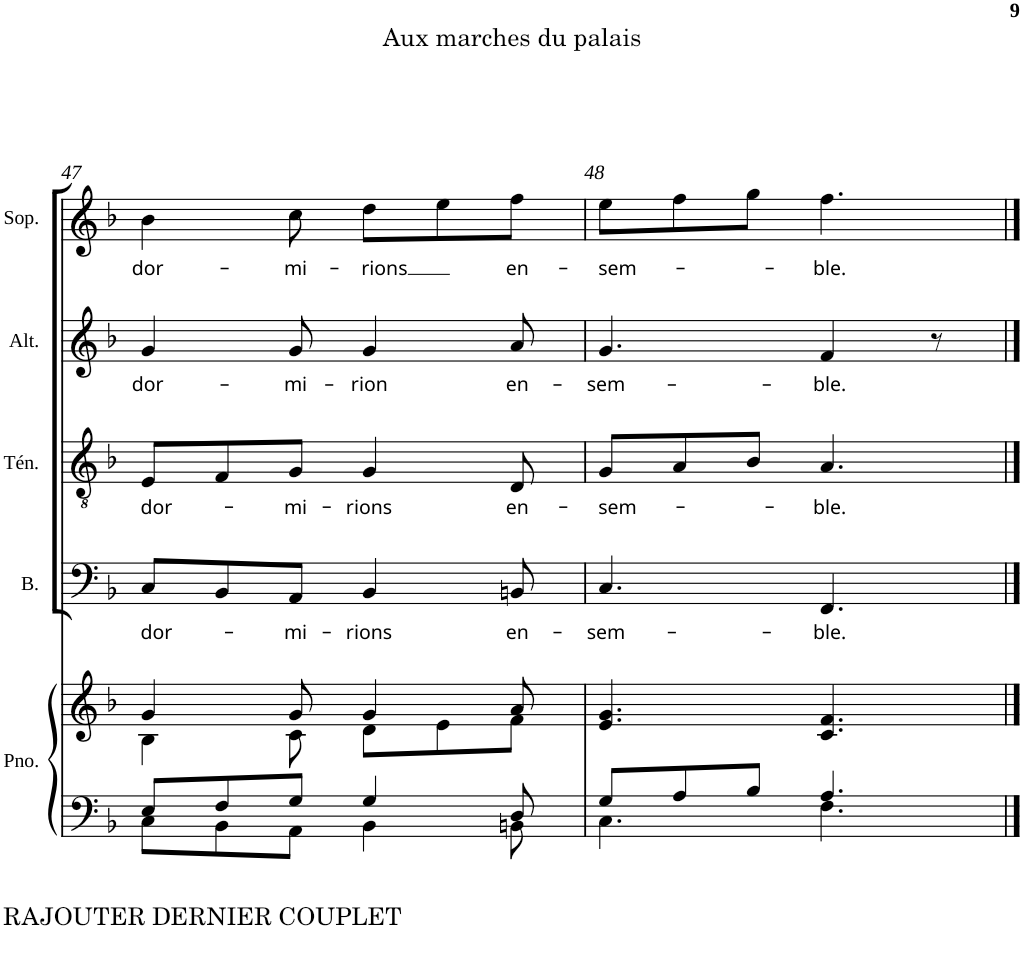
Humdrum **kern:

**kern	**kern	**kern	**text	**kern	**text	**kern	**text	**kern	**text
*part5	*part5	*part4	*part4	*part3	*part3	*part2	*part2	*part1	*part1
*staff6	*staff5	*staff4	*staff4	*staff3	*staff3	*staff2	*staff2	*staff1	*staff1
*I"Piano	*	*I"Basse	*	*I"Ténor	*	*I"Alto	*	*I"Soprano	*
*I'Pno.	*	*I'B.	*	*I'Tén.	*	*I'Alt.	*	*I'Sop.	*
!!LO:PB:g=z
*clefF4	*clefG2	*clefF4	*	*clefGv2	*	*clefG2	*	*clefG2	*
*k[b-]	*k[b-]	*k[b-]	*	*k[b-]	*	*k[b-]	*	*k[b-]	*
*F:	*F:	*F:	*	*F:	*	*F:	*	*F:	*
*M6/8	*M6/8	*M6/8	*	*M6/8	*	*M6/8	*	*M6/8	*
=47	=47	=47	=47	=47	=47	=47	=47	=47	=47
*^	*^	*	*	*	*	*	*	*	*
!	!	!	!	!	!LO:LY:b	!	!LO:LY:b	!	!LO:LY:b	!	!LO:LY:b
8E/L	8C\L	4g/	4B-\	8C/L	dor-	8E/L	dor-	4g/	dor-	4b-\	dor-
8F/	8BB-\	.	.	8BB-/	.	8F/	.	.	.	.	.
!	!	!	!	!	!LO:LY:b	!	!LO:LY:b	!	!LO:LY:b	!	!LO:LY:b
8G/J	8AA\J	8g/	8c\	8AA/J	-mi-	8G/J	-mi-	8g/	-mi-	8cc\	-mi-
!	!	!	!	!	!LO:LY:b	!	!LO:LY:b	!	!LO:LY:b	!	!LO:LY:b
4G/	4BB-\	4g/	8d\L	4BB-/	-rions	4G/	-rions	4g/	-rion	8dd\L	-rions
.	.	.	8e\	.	.	.	.	.	.	8ee\	.
!	!	!	!	!	!LO:LY:b	!	!LO:LY:b	!	!LO:LY:b	!	!LO:LY:b
8D/	8BBn\	8a/	8f\J	8BBn/	en-	8D/	en-	8a/	en-	8ff\J	en-
=48	=48	=48	=48	=48	=48	=48	=48	=48	=48	=48	=48
!	!	!	!	!	!LO:LY:b	!	!LO:LY:b	!	!LO:LY:b	!	!LO:LY:b
*	*	*v	*v	*	*	*	*	*	*	*	*
8G/L	4.C\	4.e/ 4.g/	4.C/	-sem-	8G/L	-sem-	4.g/	-sem-	8ee\L	-sem-
8A/	.	.	.	.	8A/	.	.	.	8ff\	.
8B-/J	.	.	.	.	8B-/J	.	.	.	8gg\J	.
!	!	!	!	!LO:LY:b	!	!LO:LY:b	!	!LO:LY:b	!	!LO:LY:b
4.A/	4.F\	4.c/ 4.f/	4.FF/	-ble.	4.A/	-ble.	4f/	-ble.	4.ff\	-ble.
.	.	.	.	.	.	.	8r	.	.	.
*v	*v	*	*	*	*	*	*	*	*	*
==	==	==	==	==	==	==	==	==	==
*-	*-	*-	*-	*-	*-	*-	*-	*-	*-
